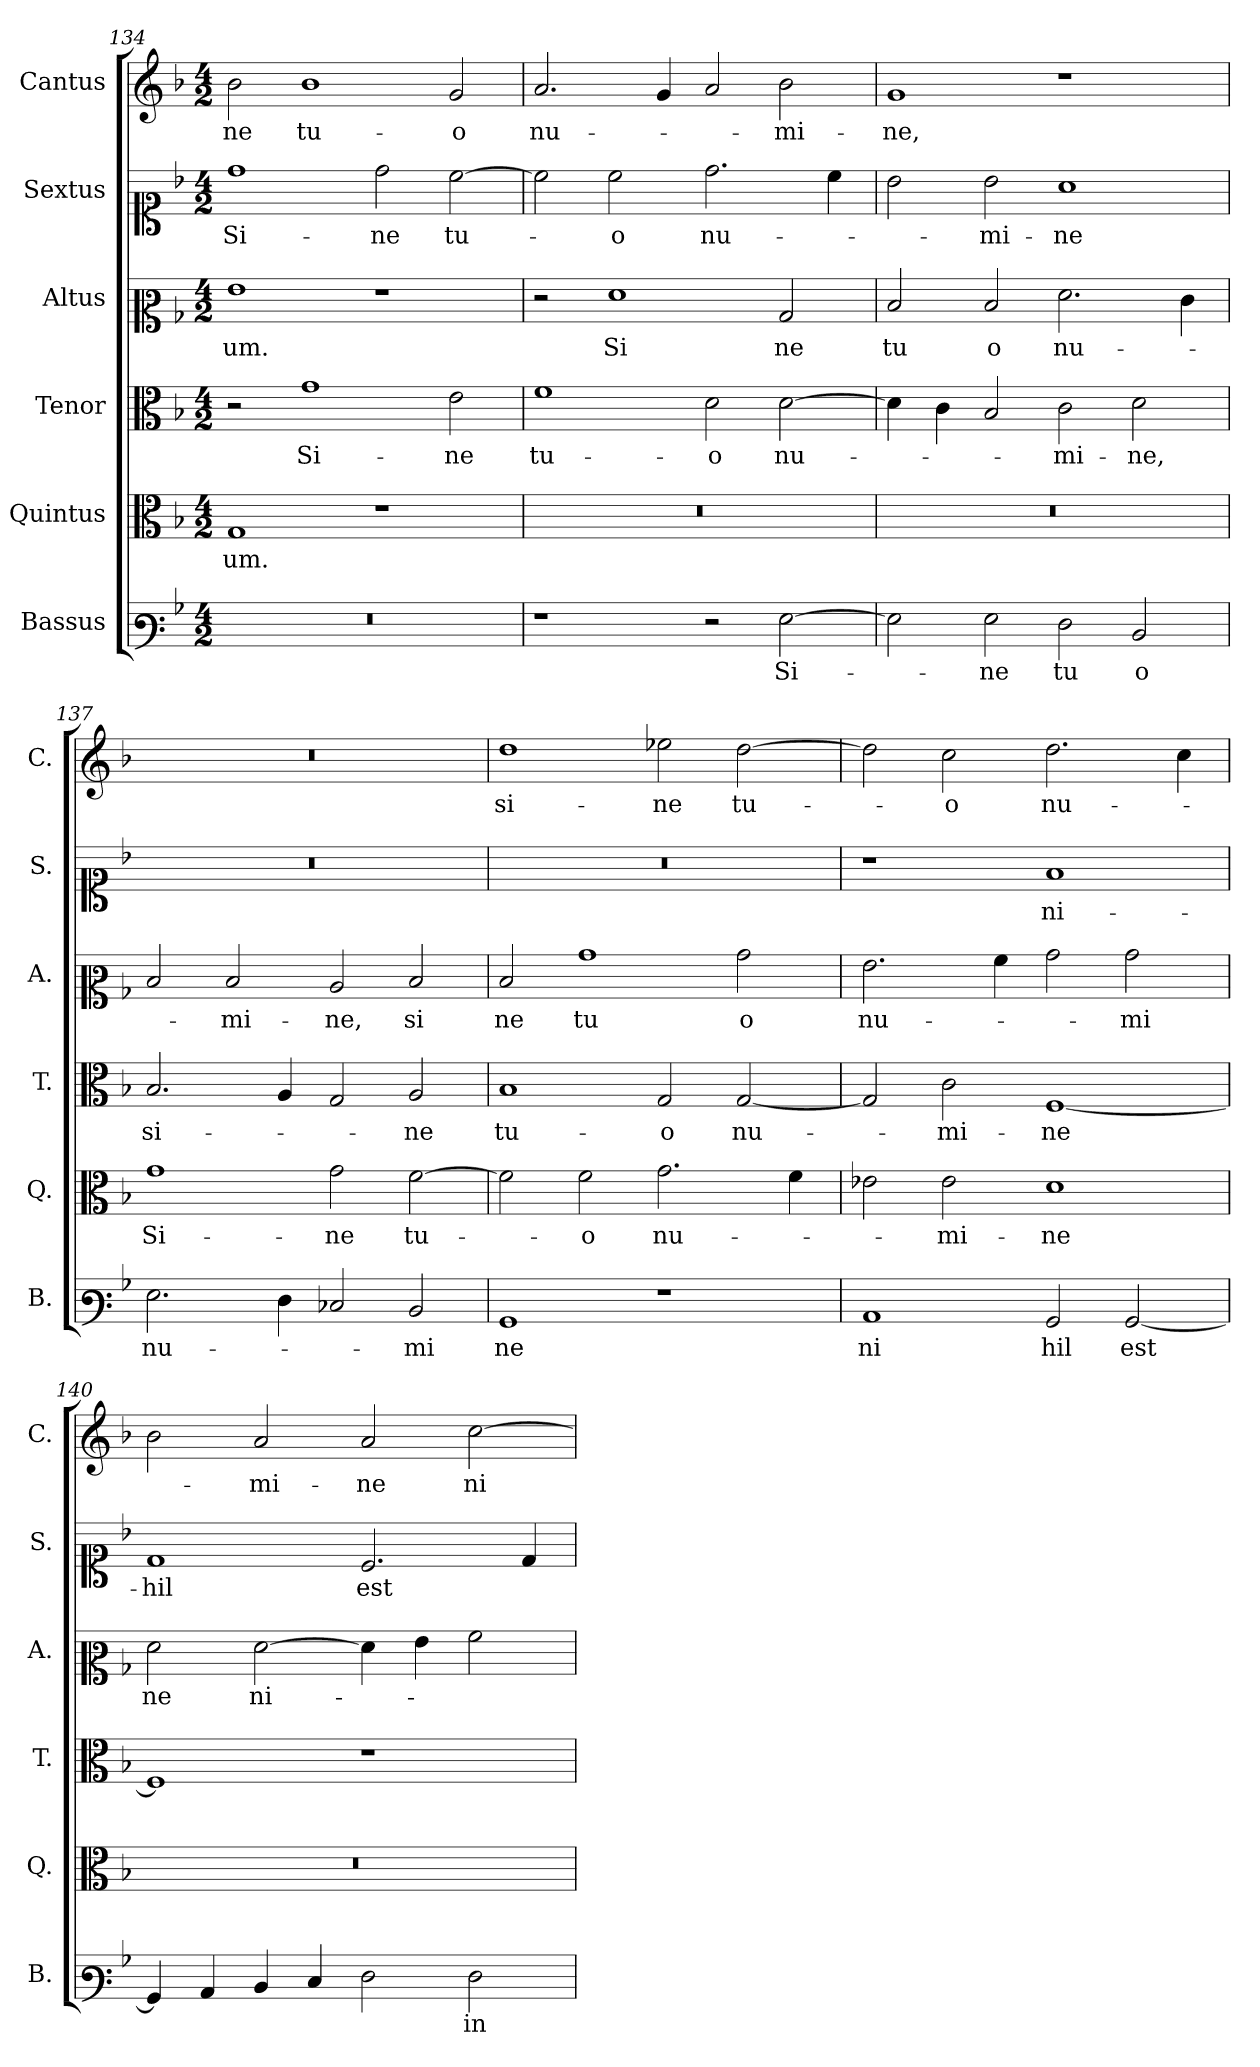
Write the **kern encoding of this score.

**kern	**text	**kern	**text	**kern	**text	**kern	**text	**kern	**text	**kern	**text
*part6	*part6	*part5	*part5	*part4	*part4	*part3	*part3	*part2	*part2	*part1	*part1
*staff6	*staff6	*staff5	*staff5	*staff4	*staff4	*staff3	*staff3	*staff2	*staff2	*staff1	*staff1
*I"Bassus	*	*I"Quintus	*	*I"Tenor	*	*I"Altus	*	*I"Sextus	*	*I"Cantus	*
*I'B.	*	*I'Q.	*	*I'T.	*	*I'A.	*	*I'S.	*	*I'C.	*
*clefF3	*	*clefC3	*	*clefC3	*	*clefC2	*	*clefC1	*	*clefG2	*
*k[b-]	*	*k[b-]	*	*k[b-]	*	*k[b-]	*	*k[b-]	*	*k[b-]	*
*M4/2	*	*M4/2	*	*M4/2	*	*M4/2	*	*M4/2	*	*M4/2	*
=134	=134	=134	=134	=134	=134	=134	=134	=134	=134	=134	=134
!	!	!	!LO:LY:b	!	!	!	!LO:LY:b	!	!LO:LY:b	!	!LO:LY:b
0r	.	1G	-um.	2r	.	1g	-um.	1dd	Si-	2b-\	-ne
!	!	!	!	!	!LO:LY:b	!	!	!	!	!	!LO:LY:b
.	.	.	.	1g	Si-	.	.	.	.	1b-	tu-
!	!	!	!	!	!	!	!	!	!LO:LY:b	!	!
.	.	1r	.	.	.	1r	.	2dd\	-ne	.	.
!	!	!	!	!	!LO:LY:b	!	!	!	!LO:LY:b	!	!LO:LY:b
.	.	.	.	2e\	-ne	.	.	[2cc\	tu-	2g/	o
=135	=135	=135	=135	=135	=135	=135	=135	=135	=135	=135	=135
!	!	!	!	!	!LO:LY:b	!	!	!	!	!	!LO:LY:b
1r	.	0r	.	1f	tu-	2r	.	2cc\]	.	2.a/	nu-
!	!	!	!	!	!	!	!LO:LY:b	!	!LO:LY:b	!	!
.	.	.	.	.	.	1f	Si	2cc\	-o	.	.
.	.	.	.	.	.	.	.	.	.	4g/	.
!	!	!	!	!	!LO:LY:b	!	!	!	!LO:LY:b	!	!
2r	.	.	.	2d\	-o	.	.	2.dd\	nu-	2a/	.
!	!LO:LY:b	!	!	!	!LO:LY:b	!	!LO:LY:b	!	!	!	!LO:LY:b
[2G\	Si-	.	.	[2d\	nu-	2B-/	ne	.	.	2b-\	-mi-
.	.	.	.	.	.	.	.	4cc\	.	.	.
=136	=136	=136	=136	=136	=136	=136	=136	=136	=136	=136	=136
!	!	!	!	!	!	!	!LO:LY:b	!	!	!	!LO:LY:b
2G\]	.	0r	.	4d\]	.	2d/	tu	2b-\	.	1g	-ne,
.	.	.	.	4c\	.	.	.	.	.	.	.
!	!LO:LY:b	!	!	!	!	!	!LO:LY:b	!	!LO:LY:b	!	!
2G\	ne	.	.	2B-/	.	2d/	o	2b-\	-mi-	.	.
!	!LO:LY:b	!	!	!	!LO:LY:b	!	!LO:LY:b	!	!LO:LY:b	!	!
2F\	tu	.	.	2c\	mi-	2.f\	nu-	1a	-ne	1r	.
!	!LO:LY:b	!	!	!	!LO:LY:b	!	!	!	!	!	!
2D/	-o	.	.	2d\	-ne,	.	.	.	.	.	.
.	.	.	.	.	.	4e\	.	.	.	.	.
=137	=137	=137	=137	=137	=137	=137	=137	=137	=137	=137	=137
!	!LO:LY:b	!	!LO:LY:b	!	!LO:LY:b	!	!	!	!	!	!
2.G\	nu-	1g	Si-	2.B-/	si-	2d/	.	0r	.	0r	.
!	!	!	!	!	!	!	!LO:LY:b	!	!	!	!
.	.	.	.	.	.	2d/	-mi-	.	.	.	.
4F\	.	.	.	4A/	.	.	.	.	.	.	.
!	!	!	!LO:LY:b	!	!	!	!LO:LY:b	!	!	!	!
2E-X/	.	2g\	-ne	2G/	.	2c/	ne,	.	.	.	.
!	!LO:LY:b	!	!LO:LY:b	!	!LO:LY:b	!	!LO:LY:b	!	!	!	!
2D/	mi	[2f\	tu-	2A/	-ne	2d/	si	.	.	.	.
!!LO:PB:g=z
=138	=138	=138	=138	=138	=138	=138	=138	=138	=138	=138	=138
!	!LO:LY:b	!	!	!	!LO:LY:b	!	!LO:LY:b	!	!	!	!LO:LY:b
1BB-	-ne	2f\]	.	1B-	tu-	2d/	ne	0r	.	1dd	si-
!	!	!	!LO:LY:b	!	!	!	!LO:LY:b	!	!	!	!
.	.	2f\	-o	.	.	1b-	tu	.	.	.	.
!	!	!	!LO:LY:b	!	!LO:LY:b	!	!	!	!	!	!LO:LY:b
1r	.	2.g\	nu-	2G/	-o	.	.	.	.	2ee-X\	-ne
!	!	!	!	!	!LO:LY:b	!	!LO:LY:b	!	!	!	!LO:LY:b
.	.	.	.	[2G/	nu-	2b-\	-o	.	.	[2dd\	tu-
.	.	4f\	.	.	.	.	.	.	.	.	.
=139	=139	=139	=139	=139	=139	=139	=139	=139	=139	=139	=139
!	!LO:LY:b	!	!	!	!	!	!LO:LY:b	!	!	!	!
1C	ni	2e-X\	.	2G/]	.	2.g\	nu-	1r	.	2dd\]	.
!	!	!	!LO:LY:b	!	!LO:LY:b	!	!	!	!	!	!LO:LY:b
.	.	2e-\	-mi-	2c\	-mi-	.	.	.	.	2cc\	-o
.	.	.	.	.	.	4a\	.	.	.	.	.
!	!LO:LY:b	!	!LO:LY:b	!	!LO:LY:b	!	!	!	!LO:LY:b	!	!LO:LY:b
2BB-/	hil	1d	-ne	[1F	-ne	2b-\	.	1f	ni-	2.dd\	nu-
!	!LO:LY:b	!	!	!	!	!	!LO:LY:b	!	!	!	!
[2BB-/	est	.	.	.	.	2b-\	mi	.	.	.	.
.	.	.	.	.	.	.	.	.	.	4cc\	.
=140	=140	=140	=140	=140	=140	=140	=140	=140	=140	=140	=140
!	!	!	!	!	!	!	!LO:LY:b	!	!LO:LY:b	!	!
4BB-/]	.	0r	.	1F]	.	2f\	ne	1d	-hil	2b-\	.
4C/	.	.	.	.	.	.	.	.	.	.	.
!	!	!	!	!	!	!	!LO:LY:b	!	!	!	!LO:LY:b
4D/	.	.	.	.	.	[2f\	ni-	.	.	2a/	-mi-
4E/	.	.	.	.	.	.	.	.	.	.	.
!	!	!	!	!	!	!	!	!	!LO:LY:b	!	!LO:LY:b
2F\	.	.	.	1r	.	4f\]	.	2.c/	est	2a/	-ne
.	.	.	.	.	.	4g\	.	.	.	.	.
!	!LO:LY:b	!	!	!	!	!	!	!	!	!	!LO:LY:b
2F\	in	.	.	.	.	2a\	.	.	.	[2cc\	ni-
.	.	.	.	.	.	.	.	4d/	.	.	.
=	=	=	=	=	=	=	=	=	=	=	=
*-	*-	*-	*-	*-	*-	*-	*-	*-	*-	*-	*-
